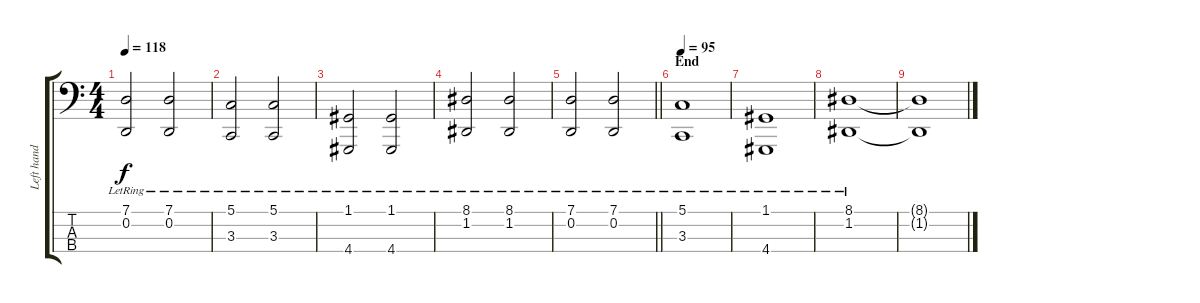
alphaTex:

\track ("Left hand" "Left hand") {instrument acousticgrandpiano}
\staff {score tabs}
\tuning (G2 D2 A1 E1) {hide}
\ts (4 4)
\tempo 118
\clef f4
\ks c
(7.1{lr} 0.2{lr}).2{dy f} (7.1{lr} 0.2{lr}).2 |
(5.1{lr} 3.3{lr}).2{volume 13} (5.1{lr} 3.3{lr}).2 |
(1.1{lr} 4.4{lr}).2 (1.1{lr} 4.4{lr}).2 |
(8.1{lr} 1.2{lr}).2 (8.1{lr} 1.2{lr}).2 |
\barLineRight lightlight
(7.1{lr} 0.2{lr}).2 (7.1{lr} 0.2{lr}).2 |
\section ("" "End")
\tempo 95
(5.1 3.3{lr}).1 |
(1.1 4.4{lr}).1 |
(8.1{lr} 1.2).1 |
(8.1{t} 1.2{t}).1
